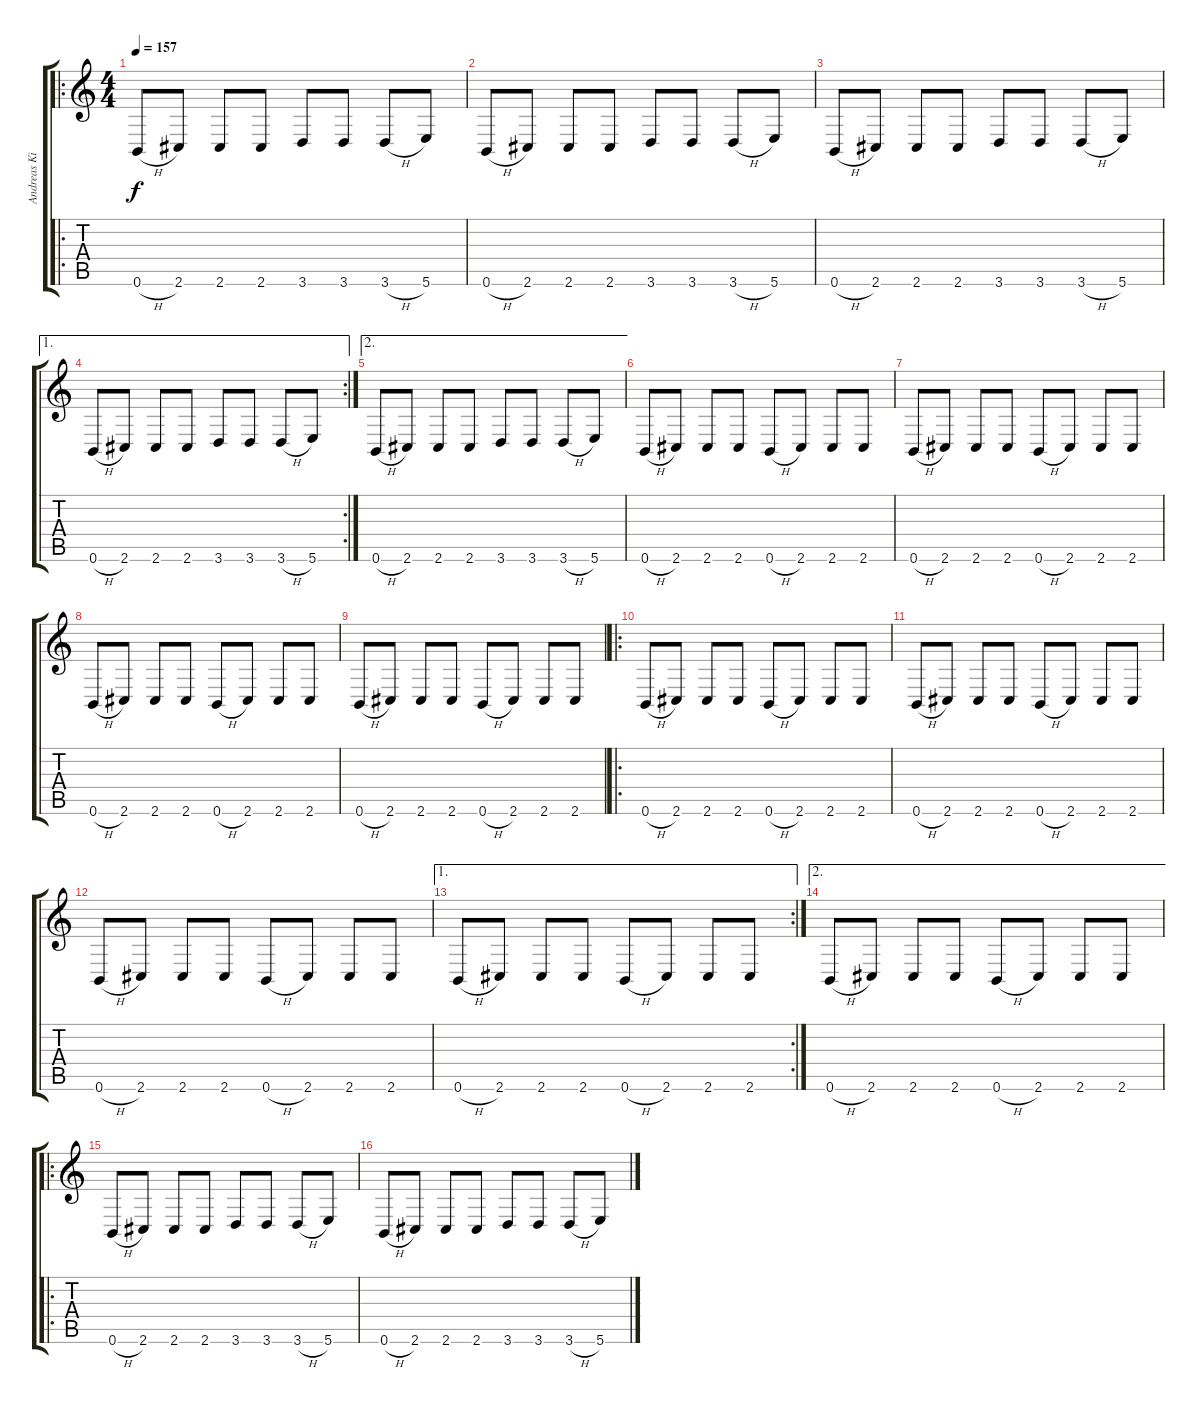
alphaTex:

\track ("Andreas Kisser" "Andreas Ki") {instrument distortionguitar}
\staff {score tabs}
\tuning (Db4 Ab3 E3 B2 Gb2 B1) {hide}
\ro
\ts (4 4)
\tempo 157
\clef g2
\ks c
0.6{h}.8{dy f} 2.6.8 2.6.8 2.6.8 3.6.8 3.6.8 3.6{h}.8 5.6.8 |
0.6{h}.8 2.6.8 2.6.8 2.6.8 3.6.8 3.6.8 3.6{h}.8 5.6.8 |
0.6{h}.8 2.6.8 2.6.8 2.6.8 3.6.8 3.6.8 3.6{h}.8 5.6.8 |
\ae 1
\rc 2
0.6{h}.8 2.6.8 2.6.8 2.6.8 3.6.8 3.6.8 3.6{h}.8 5.6.8 |
\ae 2
0.6{h}.8 2.6.8 2.6.8 2.6.8 3.6.8 3.6.8 3.6{h}.8 5.6.8 |
0.6{h}.8 2.6.8 2.6.8 2.6.8 0.6{h}.8 2.6.8 2.6.8 2.6.8 |
0.6{h}.8 2.6.8 2.6.8 2.6.8 0.6{h}.8 2.6.8 2.6.8 2.6.8 |
0.6{h}.8 2.6.8 2.6.8 2.6.8 0.6{h}.8 2.6.8 2.6.8 2.6.8 |
0.6{h}.8 2.6.8 2.6.8 2.6.8 0.6{h}.8 2.6.8 2.6.8 2.6.8 |
\ro
0.6{h}.8 2.6.8 2.6.8 2.6.8 0.6{h}.8 2.6.8 2.6.8 2.6.8 |
0.6{h}.8 2.6.8 2.6.8 2.6.8 0.6{h}.8 2.6.8 2.6.8 2.6.8 |
0.6{h}.8 2.6.8 2.6.8 2.6.8 0.6{h}.8 2.6.8 2.6.8 2.6.8 |
\ae 1
\rc 2
0.6{h}.8 2.6.8 2.6.8 2.6.8 0.6{h}.8 2.6.8 2.6.8 2.6.8 |
\ae 2
0.6{h}.8 2.6.8 2.6.8 2.6.8 0.6{h}.8 2.6.8 2.6.8 2.6.8 |
\ro
0.6{h}.8 2.6.8 2.6.8 2.6.8 3.6.8 3.6.8 3.6{h}.8 5.6.8 |
0.6{h}.8 2.6.8 2.6.8 2.6.8 3.6.8 3.6.8 3.6{h}.8 5.6.8
